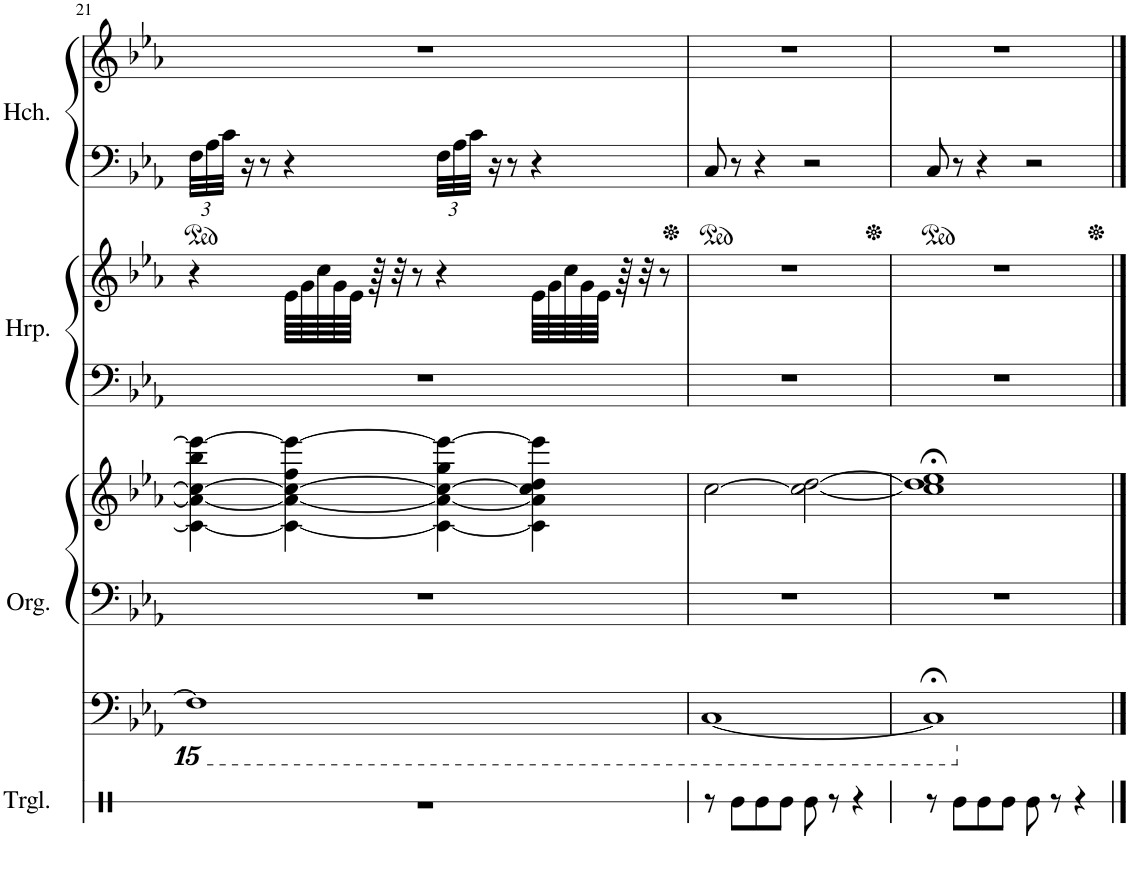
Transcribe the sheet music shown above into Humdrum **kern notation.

**kern	**kern	**kern	**kern	**kern	**kern	**kern	**kern
*part4	*part3	*part3	*part3	*part2	*part2	*part1	*part1
*staff8	*staff7	*staff6	*staff5	*staff4	*staff3	*staff2	*staff1
*I"Triangle	*I"Organ	*	*	*I"Harp	*	*I"Harpsichord	*
*I'Trgl.	*I'Org.	*	*	*I'Hrp.	*	*I'Hch.	*
!!LO:PB:g=z
*clefX	*clefF4	*clefF4	*clefG2	*clefF4	*clefG2	*clefF4	*clefG2
*k[]	*k[b-e-a-]	*k[b-e-a-]	*k[b-e-a-]	*k[b-e-a-]	*k[b-e-a-]	*k[b-e-a-]	*k[b-e-a-]
*M4/4	*M4/4	*M4/4	*M4/4	*M4/4	*M4/4	*M4/4	*M4/4
*	*	*	*	*	*	*Xbrackettup	*
=21	=21	=21	=21	=21	=21	=21	=21
1r	1FFF]	1r	4c\_ 4a-\_ 4cc\_ 4bb-\ 4eee-\_	1r	4r	48F\LLL	1r
.	.	.	.	.	.	48A-\	.
.	.	.	.	.	.	48c\JJJ	.
.	.	.	.	.	.	16r	.
.	.	.	.	.	.	8r	.
.	.	.	4c\_ 4a-\_ 4cc\_ 4ff\ 4eee-\_	.	64e-\LLLL	4r	.
.	.	.	.	.	64g\	.	.
.	.	.	.	.	64cc\	.	.
.	.	.	.	.	64g\	.	.
.	.	.	.	.	64e-\JJJJ	.	.
.	.	.	.	.	64r	.	.
.	.	.	.	.	32r	.	.
.	.	.	.	.	8r	.	.
.	.	.	4c\_ 4a-\_ 4cc\_ 4gg\ 4eee-\_	.	4r	48F\LLL	.
.	.	.	.	.	.	48A-\	.
.	.	.	.	.	.	48c\JJJ	.
.	.	.	.	.	.	16r	.
.	.	.	.	.	.	8r	.
.	.	.	4c\] 4a-\] 4cc\] 4dd\ 4eee-\]	.	64e-\LLLL	4r	.
.	.	.	.	.	64g\	.	.
.	.	.	.	.	64cc\	.	.
.	.	.	.	.	64g\	.	.
.	.	.	.	.	64e-\JJJJ	.	.
.	.	.	.	.	64r	.	.
.	.	.	.	.	32r	.	.
.	.	.	.	.	8r	.	.
=22	=22	=22	=22	=22	=22	=22	=22
8r	[1CCC	1r	[2cc\	1r	1r	8C/	1r
8Re\L	.	.	.	.	.	8r	.
8Re\	.	.	.	.	.	4r	.
8Re\J	.	.	.	.	.	.	.
8Re\	.	.	2cc\_ [2dd\	.	.	2r	.
8r	.	.	.	.	.	.	.
4r	.	.	.	.	.	.	.
=23	=23	=23	=23	=23	=23	=23	=23
8r	1CCC;<]	1r	1cc];< 1dd];< 1ee-;<	1r	1r	8C/	1r
8Re\L	.	.	.	.	.	8r	.
8Re\	.	.	.	.	.	4r	.
8Re\J	.	.	.	.	.	.	.
8Re\	.	.	.	.	.	2r	.
8r	.	.	.	.	.	.	.
4r	.	.	.	.	.	.	.
==	==	==	==	==	==	==	==
*-	*-	*-	*-	*-	*-	*-	*-
